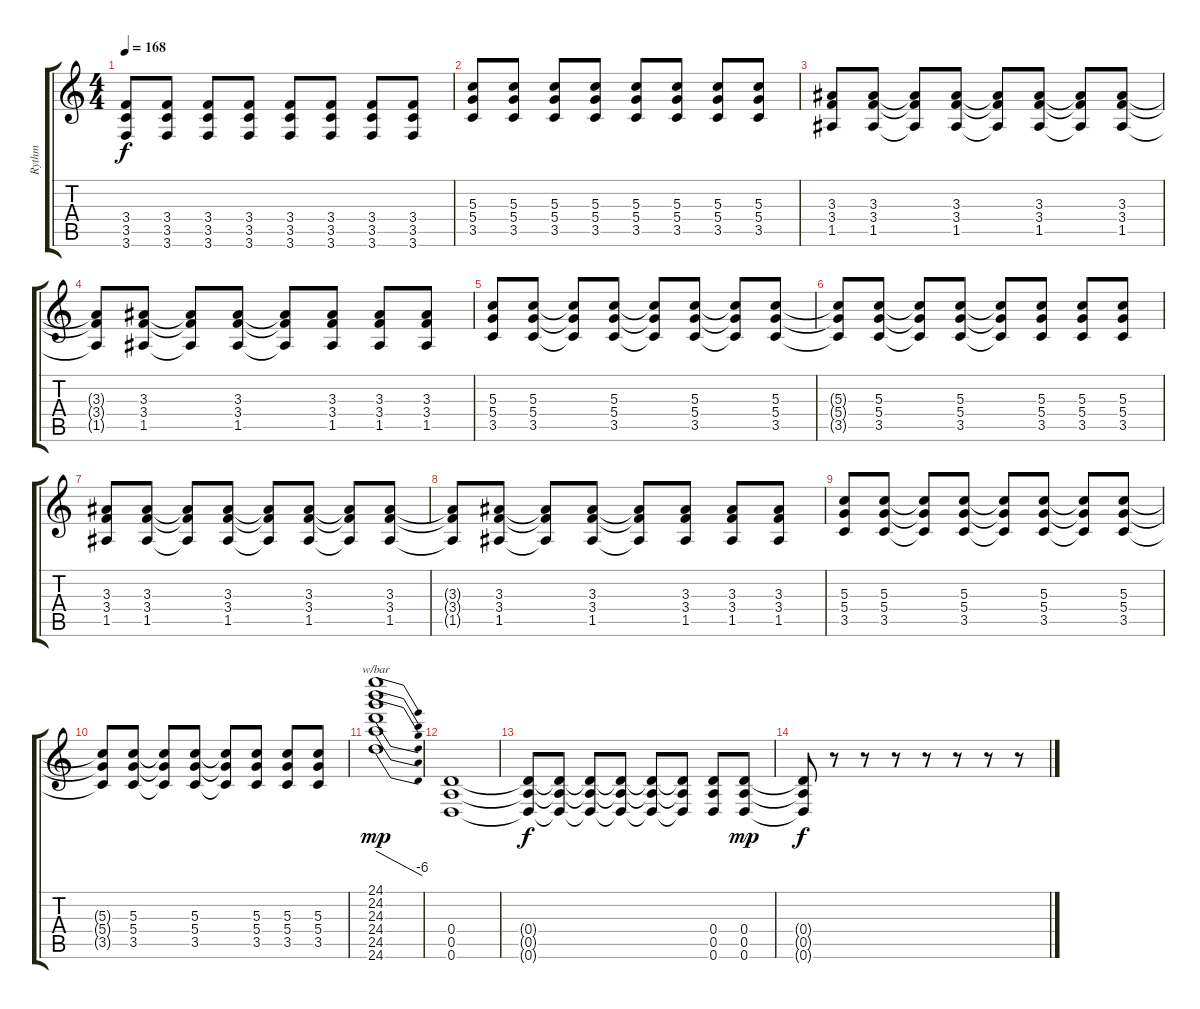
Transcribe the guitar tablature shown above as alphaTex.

\track ("Rythm" "Rythm") {instrument overdrivenguitar}
\staff {score tabs}
\tuning (E4 B3 G3 D3 A2 D2) {hide}
\ts (4 4)
\tempo 168
\clef g2
\ks c
(3.4 3.5 3.6).8{dy f} (3.4 3.5 3.6).8 (3.4 3.5 3.6).8 (3.4 3.5 3.6).8 (3.4 3.5 3.6).8 (3.4 3.5 3.6).8 (3.4 3.5 3.6).8 (3.4 3.5 3.6).8 |
(5.3 5.4 3.5).8 (5.3 5.4 3.5).8 (5.3 5.4 3.5).8 (5.3 5.4 3.5).8 (5.3 5.4 3.5).8 (5.3 5.4 3.5).8 (5.3 5.4 3.5).8 (5.3 5.4 3.5).8 |
(3.3 3.4 1.5).8 (3.3 3.4 1.5).8 (3.3{t} 3.4{t} 1.5{t}).8 (3.3 3.4 1.5).8 (3.3{t} 3.4{t} 1.5{t}).8 (3.3 3.4 1.5).8 (3.3{t} 3.4{t} 1.5{t}).8 (3.3 3.4 1.5).8 |
(3.3{t} 3.4{t} 1.5{t}).8 (3.3 3.4 1.5).8 (3.3{t} 3.4{t} 1.5{t}).8 (3.3 3.4 1.5).8 (3.3{t} 3.4{t} 1.5{t}).8 (3.3 3.4 1.5).8 (3.3 3.4 1.5).8 (3.3 3.4 1.5).8 |
(5.3 5.4 3.5).8 (5.3 5.4 3.5).8 (5.3{t} 5.4{t} 3.5{t}).8 (5.3 5.4 3.5).8 (5.3{t} 5.4{t} 3.5{t}).8 (5.3 5.4 3.5).8 (5.3{t} 5.4{t} 3.5{t}).8 (5.3 5.4 3.5).8 |
(5.3{t} 5.4{t} 3.5{t}).8 (5.3 5.4 3.5).8 (5.3{t} 5.4{t} 3.5{t}).8 (5.3 5.4 3.5).8 (5.3{t} 5.4{t} 3.5{t}).8 (5.3 5.4 3.5).8 (5.3 5.4 3.5).8 (5.3 5.4 3.5).8 |
(3.3 3.4 1.5).8 (3.3 3.4 1.5).8 (3.3{t} 3.4{t} 1.5{t}).8 (3.3 3.4 1.5).8 (3.3{t} 3.4{t} 1.5{t}).8 (3.3 3.4 1.5).8 (3.3{t} 3.4{t} 1.5{t}).8 (3.3 3.4 1.5).8 |
(3.3{t} 3.4{t} 1.5{t}).8 (3.3 3.4 1.5).8 (3.3{t} 3.4{t} 1.5{t}).8 (3.3 3.4 1.5).8 (3.3{t} 3.4{t} 1.5{t}).8 (3.3 3.4 1.5).8 (3.3 3.4 1.5).8 (3.3 3.4 1.5).8 |
(5.3 5.4 3.5).8 (5.3 5.4 3.5).8 (5.3{t} 5.4{t} 3.5{t}).8 (5.3 5.4 3.5).8 (5.3{t} 5.4{t} 3.5{t}).8 (5.3 5.4 3.5).8 (5.3{t} 5.4{t} 3.5{t}).8 (5.3 5.4 3.5).8 |
(5.3{t} 5.4{t} 3.5{t}).8 (5.3 5.4 3.5).8 (5.3{t} 5.4{t} 3.5{t}).8 (5.3 5.4 3.5).8 (5.3{t} 5.4{t} 3.5{t}).8 (5.3 5.4 3.5).8 (5.3 5.4 3.5).8 (5.3 5.4 3.5).8 |
(24.1 24.2 24.3 24.4 24.5 24.6).1{tbe (dive default 0 0 60 -24) dy mp} |
(0.4 0.5 0.6).1 |
(0.4{t} 0.5{t} 0.6{t}).8{dy f} (0.4{t} 0.5{t} 0.6{t}).8 (0.4{t} 0.5{t} 0.6{t}).8 (0.4{t} 0.5{t} 0.6{t}).8 (0.4{t} 0.5{t} 0.6{t}).8 (0.4{t} 0.5{t} 0.6{t}).8 (0.4 0.5 0.6).8 (0.4 0.5 0.6).8{dy mp} |
(0.4{t} 0.5{t} 0.6{t}).8{dy f} r.8 r.8 r.8 r.8 r.8 r.8 r.8
